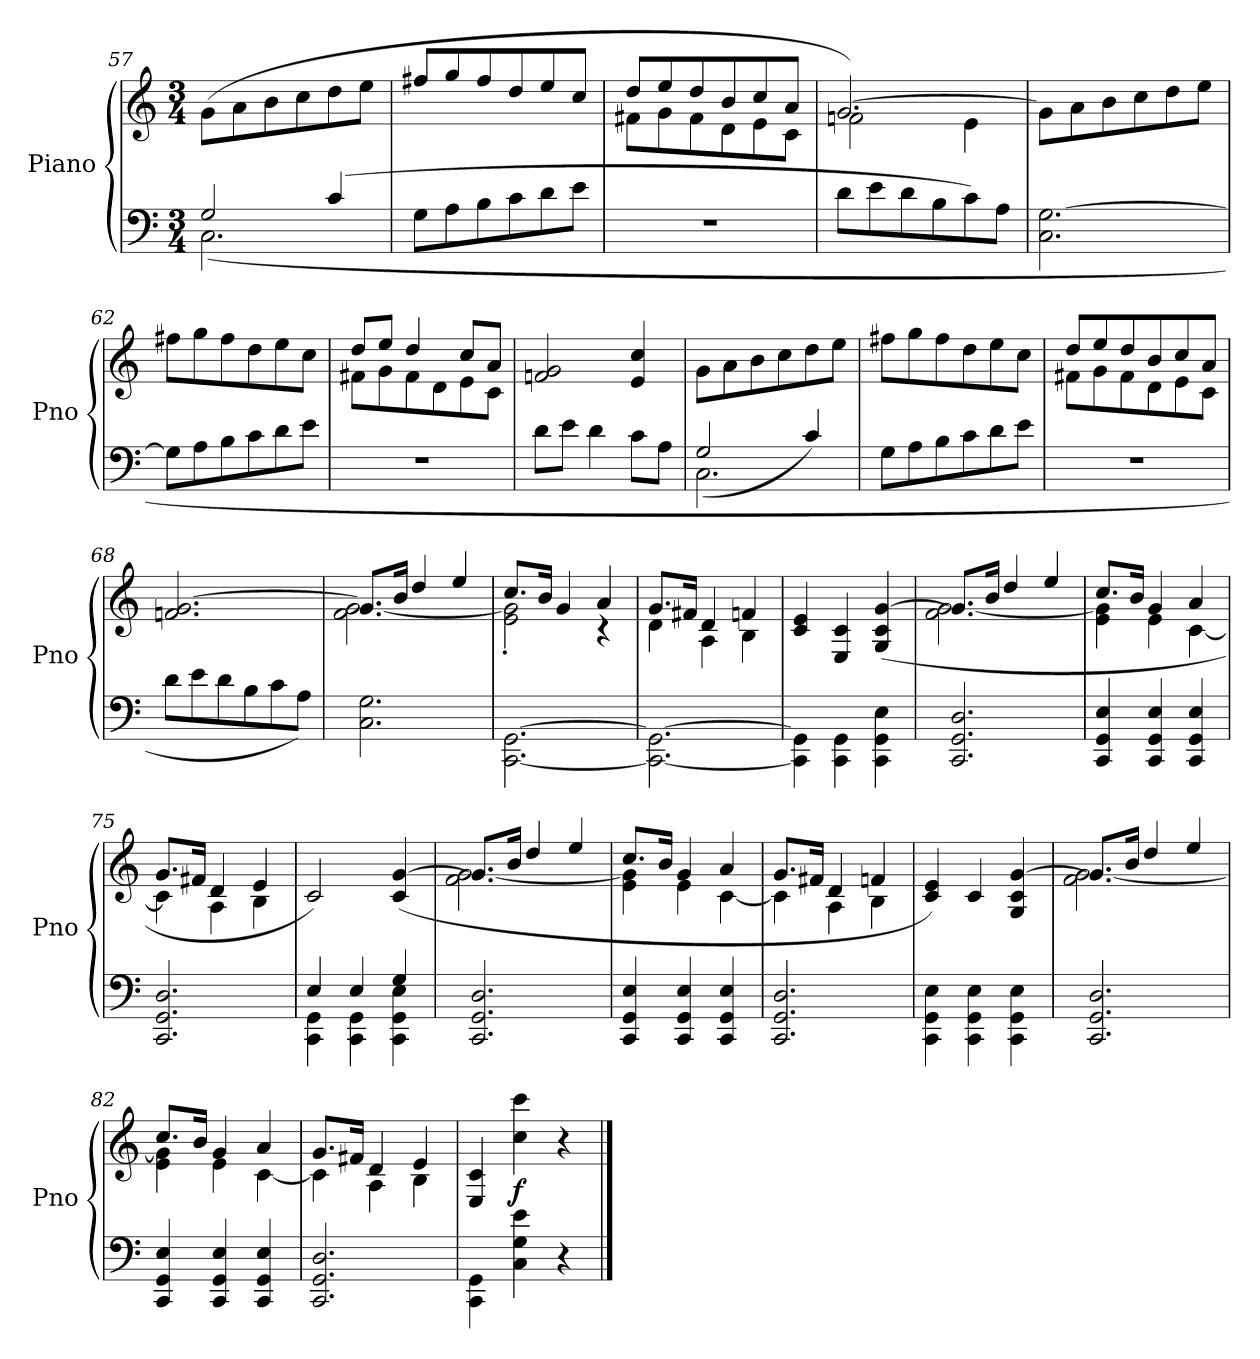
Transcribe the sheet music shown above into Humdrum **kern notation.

**kern	**kern	**dynam
*part1	*part1	*part1
*staff2	*staff1	*staff1/2
*I"Piano	*	*
*I'Pno	*	*
*clefF4	*clefG2	*
*k[]	*k[]	*
*C:	*C:	*
*M3/4	*M3/4	*
=57	=57	=57
*^	*	*
2G/	(2.C\	(8g\L	.
.	.	8a\	.
.	.	8b\	.
.	.	8cc\	.
(4c/	.	8dd\	.
.	.	8ee\J	.
*v	*v	*	*
=58	=58	=58
8G\L	8ff#X/L	.
8A\	8gg/	.
8B\	8ff#/	.
8c\	8dd/	.
8d\	8ee/	.
8e\J	8cc/J	.
=59	=59	=59
*	*^	*
2.r	8dd/L	8f#X\L	.
.	8ee/	8g\	.
.	8dd/	8f#\	.
.	8b/	8d\	.
.	8cc/	8e\	.
.	8a/J	8c\J	.
=60	=60	=60	=60
8d\L	[2.g/)	2fn\	.
8e\	.	.	.
8d\	.	.	.
8B\	.	.	.
8c\)	.	4e\	.
8A\J	.	.	.
*	*v	*v	*
=61	=61	=61
2.C\ [2.G\	8g\L]	.
.	8a\	.
.	8b\	.
.	8cc\	.
.	8dd\	.
.	8ee\J	.
=62	=62	=62
8G\L]	8ff#X\L	.
8A\	8gg\	.
8B\	8ff#\	.
8c\	8dd\	.
8d\	8ee\	.
8e\J	8cc\J	.
=63	=63	=63
*	*^	*
2.r	8dd/L	8f#X\L	.
.	8ee/J	8g\	.
.	4dd/	8f#\	.
.	.	8d\	.
.	8cc/L	8e\	.
.	8a/J	8c\J	.
*	*v	*v	*
=64	=64	=64
8d\L	2fn/ 2g/	.
8e\J	.	.
4d\	.	.
8c\L	4e/ 4cc/	.
8A\J	.	.
=65	=65	=65
*^	*	*
2G/	(2.C\	8g\L	.
.	.	8a\	.
.	.	8b\	.
.	.	8cc\	.
4c/)	.	8dd\	.
.	.	8ee\J	.
*v	*v	*	*
=66	=66	=66
8G\L	8ff#X\L	.
8A\	8gg\	.
8B\	8ff#\	.
8c\	8dd\	.
8d\	8ee\	.
8e\J	8cc\J	.
=67	=67	=67
*	*^	*
2.r	8dd/L	8f#X\L	.
.	8ee/	8g\	.
.	8dd/	8f#\	.
.	8b/	8d\	.
.	8cc/	8e\	.
.	8a/J	8c\J	.
*	*v	*v	*
=68	=68	=68
8d\L	2.fn/ [2.g/	.
8e\	.	.
8d\	.	.
8B\	.	.
8c\	.	.
8A\J)	.	.
=69	=69	=69
*	*^	*
2.C\ 2.G\	8.g/L]	2.f\ [2.g\	.
.	16b/Jk	.	.
.	4dd/	.	.
.	4ee/	.	.
=70	=70	=70	=70
[2.CC\ [2.GG\	8.cc/L	2e'\ 2g]'\	.
.	16b/Jk	.	.
.	4g/	.	.
.	4a/	4r	.
=71	=71	=71	=71
2.CC_\ 2.GG_\	8.g/L	4d\	.
.	16f#X/Jk	.	.
.	4d/	4A\	.
.	4fn/	4B\	.
*	*v	*v	*
=72	=72	=72
4CC]\ 4GG]\	4c/ 4e/	.
4CC\ 4GG\	4E/ 4c/	.
4CC\ 4GG\ 4E\	(4G/ 4c/ [4g/	.
=73	=73	=73
*	*^	*
2.CC/ 2.GG/ 2.D/	8.g/L]	2.f\ [2.g\	.
.	16b/Jk	.	.
.	4dd/	.	.
.	4ee/	.	.
=74	=74	=74	=74
4CC/ 4GG/ 4E/	8.cc/L	4e\ 4g]\	.
.	16b/Jk	.	.
4CC/ 4GG/ 4E/	4g/	4e\	.
4CC/ 4GG/ 4E/	4a/	[4c\	.
=75	=75	=75	=75
2.CC/ 2.GG/ 2.D/	8.g/L	4c\]	.
.	16f#X/Jk	.	.
.	4d/	4A\	.
.	4e/	4B\	.
*	*v	*v	*
=76	=76	=76
*^	*	*
4E/	4CC\ 4GG\	2c/)	.
4E/	4CC\ 4GG\	.	.
4G/	4CC\ 4GG\ 4E\	(4c/ [4g/	.
*v	*v	*	*
=77	=77	=77
*	*^	*
2.CC/ 2.GG/ 2.D/	8.g/L]	2.f\ [2.g\	.
.	16b/Jk	.	.
.	4dd/	.	.
.	4ee/	.	.
=78	=78	=78	=78
4CC/ 4GG/ 4E/	8.cc/L	4e\ 4g]\	.
.	16b/Jk	.	.
4CC/ 4GG/ 4E/	4g/	4e\	.
4CC/ 4GG/ 4E/	4a/	[4c\	.
=79	=79	=79	=79
2.CC/ 2.GG/ 2.D/	8.g/L	4c\]	.
.	16f#X/Jk	.	.
.	4d/	4A\	.
.	4fn/	4B\	.
*	*v	*v	*
=80	=80	=80
4CC\ 4GG\ 4E\	4c/ 4e/)	.
4CC\ 4GG\ 4E\	4c/	.
4CC\ 4GG\ 4E\	4G/ 4c/ [4g/	.
=81	=81	=81
*	*^	*
2.CC/ 2.GG/ 2.D/	8.g/L]	2.f\ [2.g\	.
.	16b/Jk	.	.
.	4dd/	.	.
.	4ee/	.	.
=82	=82	=82	=82
4CC/ 4GG/ 4E/	8.cc/L	4e\ 4g]\	.
.	16b/Jk	.	.
4CC/ 4GG/ 4E/	4g/	4e\	.
4CC/ 4GG/ 4E/	4a/	[4c\	.
=83	=83	=83	=83
2.CC/ 2.GG/ 2.D/	8.g/L	4c\]	.
.	16f#X/Jk	.	.
.	4d/	4A\	.
.	4e/	4B\	.
*	*v	*v	*
=84	=84	=84
4CC\ 4GG\	4E/ 4c/	.
4C\ 4G\ 4e\	4cc\ 4ccc\	f
4r	4r	.
==	==	==
*-	*-	*-
